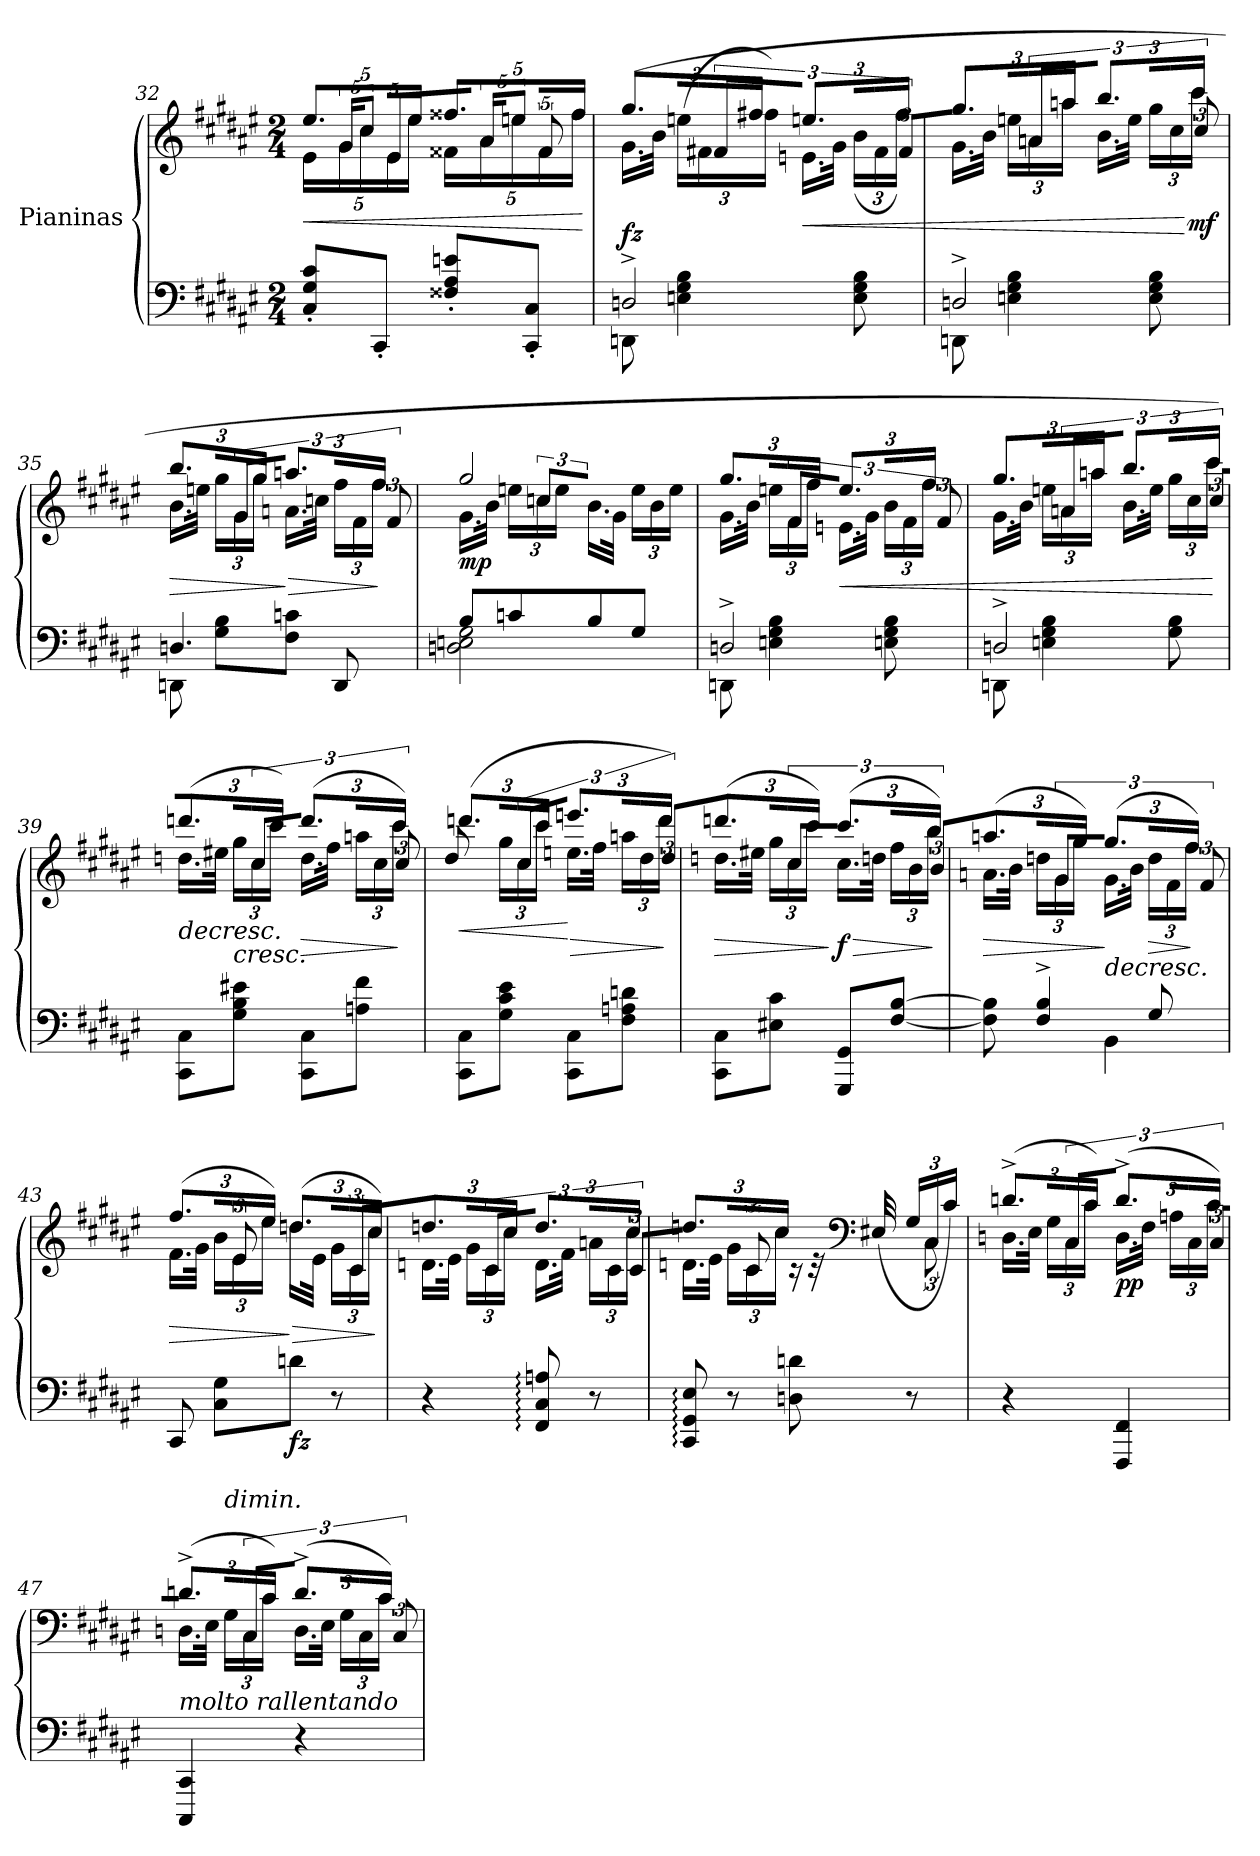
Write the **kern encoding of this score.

**kern	**kern	**dynam
*part1	*part1	*part1
*staff2	*staff1	*staff1/2
*I"Pianinas	*	*
*clefF4	*clefG2	*
*k[f#c#g#d#a#e#]	*k[f#c#g#d#a#e#]	*
*M2/4	*M2/4	*
=32	=32	=32
!	!	!LO:HP:b
*	*^	*
*	*	*^	*
*	*	*	*^	*
*	*	*Xbrackettup	*	*brackettup	*
8C#/' 8G#/' 8c#/'L	10.ee#/L	20e#\LL	10.e#/Jyy	20ryy	<
.	.	20g#\	.	20g#/KL	.
.	.	20cc#\	.	10cc#/J	.
8CC#'/J	.	.	.	.	.
.	20ryy	20e#\	10e#/L	.	.
.	20ee#/Jk	20ee#\JJ	.	20ryy	.
*	*	*Xbrackettup	*brackettup	*	*
8F##X/' 8A#/' 8en/'L	10.ff##X/L	20f##X\LL	10.f##/Jyy	20ryy	.
.	.	20a#\	.	20a#/KL	.
.	.	20een\	.	10ee/J	.
8CC#/' 8C#/'J	.	.	.	.	.
.	20ryy	20f##\	10f##/	.	.
.	20ff##/Jk	20ff##\JJ	.	20ryy	.
*	*v	*v	*v	*v	*
.	.	[
!!LO:LB:g=z
=33	=33	=33
*^	*^	*
*	*	*	*^	*
!	!	!	!	!	!LO:DY:a=2
2Dn^/	8DDn\	(12.gg#/L	16.g#\LL	8g#/yy	fz
.	.	.	32b\JJk	.	.
*	*	*	*Xbrackettup	*brackettup	*
.	4En\ 4G#\ 4B\	24ryy	(24een\LL	24ryy	.
.	.	24ryy	24f#X\	12f#/L	.
.	.	24ff#X/Jk	24ff#\JJ)	.	.
!	!	!	!	!	!LO:HP:b
.	.	12.een/L	16.en\LL	8e/Jyy	<
.	.	.	32g#\JJk	.	.
*	*	*	*Xbrackettup	*brackettup	*
.	8E\ 8G#\ 8B\	24ryy	(24b\LL	24ryy	.
.	.	24ryy	24f#\	12f#/L	.
.	.	24ff#/Jk	24ff#\JJ)	.	.
=34	=34	=34	=34	=34	=34
2Dn^/	8DDn\	12.gg#/L	16.g#\LL	8g#/Jyy	.
.	.	.	32b\JJk	.	.
*	*	*	*Xbrackettup	*brackettup	*
.	4En\ 4G#\ 4B\	24ryy	24een\LL	24ryy	.
.	.	24ryy	24an\	12a/L	.
.	.	24aan/Jk	24aa\JJ	.	.
.	.	12.bb/L	16.b\LL	8b/Jyy	.
.	.	.	32ee\JJk	.	.
*	*	*	*Xbrackettup	*brackettup	*
.	8E\ 8G#\ 8B\	24ryy	24gg#\LL	24ryy	.
.	.	24ryy	24cc#\	12cc#/	.
!	!	!	!	!	!LO:DY:n=1:b
.	.	24ccc#/Jk	24ccc#\JJ	.	[ mf
!!LO:LB:g=z	!!	!!
=35	=35	=35	=35	=35	=35
!	!	!	!	!	!LO:HP:b
4.Dn/	8DDn\	12.bb/L	16.b\LL	8b/yy	>
.	.	.	32een\JJk	.	.
*	*	*	*Xbrackettup	*brackettup	*
.	8G#\ 8B\L	24ryy	24gg#\LL	24ryy	.
.	.	24ryy	24g#\	12g#/L	.
.	.	24gg#/Jk	24gg#\JJ	.	.
!	!	!	!	!	!LO:HP:n=1:b
.	8F#\ 8cn\J	12.aan/L	16.an\LL	8a/Jyy	] >
.	.	.	32ccn\JJk	.	.
*	*	*	*Xbrackettup	*brackettup	*
8DD/	8ryy	24ryy	24ff#\LL	24ryy	.
.	.	24ryy	24f#\	12f#/	.
.	.	24ff#/Jk	24ff#\JJ	.	.
*v	*v	*	*	*	*
*	*v	*v	*v	*
.	.	]
=36	=36	=36
*^	*^	*
*	*	*	*^	*
!	!	!	!	!	!LO:DY:b
8B/L	2Dn\ 2En\ 2G#\	2gg#/	16.g#\LL	8ryy	mp
.	.	.	32b\JJk	.	.
*	*	*	*Xbrackettup	*brackettup	*
8cn/	.	.	24een\LL	24ryy	.
.	.	.	24ccn\	12cc/L	.
.	.	.	24ee\JJ	.	.
8B/	.	.	16.b\LL	8b/Jyy	.
.	.	.	32g#\JJk	.	.
*	*	*	*Xbrackettup	*	*
8G#/J	.	.	24ee\LL	8ryy	.
.	.	.	24b\	.	.
.	.	.	24ee\JJ	.	.
=37	=37	=37	=37	=37	=37
*	*	*brackettup	*	*	*
2Dn^/	8DDn\	12.gg#/L	16.g#\LL	8ryy	.
.	.	.	32b\JJk	.	.
*	*	*	*Xbrackettup	*brackettup	*
.	4En\ 4G#\ 4B\	24ryy	24een\LL	24ryy	.
.	.	24ryy	24f#\	12f#/L	.
.	.	24ff#/Jk	24ff#\JJ	.	.
!	!	!	!	!	!LO:HP:b
.	.	12.ee/L	16.en\LL	8e/Jyy	<
.	.	.	32g#\JJk	.	.
*	*	*	*Xbrackettup	*brackettup	*
.	8En\ 8G#\ 8B\	24ryy	24b\LL	24ryy	.
.	.	24ryy	24f#\	12f#/	.
.	.	24ff#/Jk	24ff#\JJ	.	.
!!LO:LB:g=z	!!	!!
=38	=38	=38	=38	=38	=38
2Dn^/	8DDn\	12.gg#/L	16.g#\LL	8g#/yy	.
.	.	.	32b\JJk	.	.
*	*	*	*Xbrackettup	*brackettup	*
.	4En\ 4G#\ 4B\	24ryy	24een\LL	24ryy	.
.	.	24ryy	24an\	12a/L	.
.	.	24aan/Jk	24aa\JJ	.	.
.	.	12.bb/L	16.b\LL	8b/Jyy	.
.	.	.	32ee\JJk	.	.
*	*	*	*Xbrackettup	*brackettup	*
.	8G#\ 8B\	24ryy	24gg#\LL	24ryy	.
.	.	24ryy	24cc#\	12cc#/L	.
.	.	24ccc#/Jk)	24ccc#\JJ	.	.
*v	*v	*	*	*	*
*	*v	*v	*v	*
.	.	[
=39	=39	=39
!	!	!LO:HP:b
*	*^	*
*	*	*^	*
8CC#\ 8C#\L	(12.dddn/L	16.ddn\LL	8dd/Jyy	>
.	.	32ee#X\JJk	.	.
!	!	!	!	!LO:HP:b
*	*	*Xbrackettup	*brackettup	*
8G#\ 8B\ 8e#X\J	24ryy	24gg#\LL	24ryy	<
.	24ryy	24cc#\	12cc#/L	.
.	24ccc#/Jk)	24ccc#\JJ	.	.
!	!	!	!	!LO:HP:n=1:b
8CC#\ 8C#\L	(12.ddd/L	16.dd\LL	8dd/Jyy	] >
.	.	32ff#\JJk	.	.
*	*	*Xbrackettup	*brackettup	*
8An\ 8f#\J	24raayy	24aan\LL	24ryy	.
.	24ryy	24cc#\	12cc#/	.
.	24ccc#/Jk)	24ccc#\JJ	.	.
*	*v	*v	*v	*
.	.	]
!!LO:PB:g=z
=40	=40	=40
!	!	!LO:HP:b
*	*^	*
*	*	*^	*
8CC#\ 8C#\L	(12.dddn/L	16.ddn\LLyy	8dd/	<
.	.	32ee#\JJk	.	.
*	*	*Xbrackettup	*brackettup	*
8G#\ 8c#\ 8e#\J	24rffyy	24gg#\LL	24ryy	.
.	24rffyy	24cc#\	12cc#/L	.
.	24ccc#/Jk	24ccc#\JJ	.	.
!	!	!	!	!LO:HP:n=1:b
8CC#\ 8C#\L	12.eeen/L	16.een\LL	8ee/Jyy	[ >
.	.	32ff#\JJk	.	.
*	*	*Xbrackettup	*brackettup	*
8F#\ 8An\ 8dn\J	24raayy	24aan\LL	24ryy	.
.	24raayy	24dd\	12dd/L	.
.	24ddd/Jk)	24ddd\JJ	.	.
*	*v	*v	*v	*
.	.	]
=41	=41	=41
!	!	!LO:HP:b
*	*^	*
*	*	*^	*
8CC#\ 8C#\L	(12.dddn/L	16.ddn\LL	8dd/Jyy	>
.	.	32ee#X\JJk	.	.
*	*	*Xbrackettup	*brackettup	*
8E#X\ 8c#\J	24rffyy	24gg#\LL	24ryy	.
.	24rffyy	24cc#\	12cc#/L	.
.	24ccc#/Jk)	24ccc#\JJ	.	.
!	!	!	!	!LO:HP:n=1:b
!	!	!	!	!LO:DY:n=1:b
8GGG#/ 8GG#/L	(12.ccc#/L	16.cc#\LL	8cc#/Jyy	[ ] > f
.	.	32ddn\JJk	.	.
*	*	*Xbrackettup	*brackettup	*
[8F#/ [8B/J	24rddyy	24ff#\LL	24ryy	.
.	24rddyy	24b\	12b/L	.
.	24bb/Jk)	24bb\JJ	.	.
*	*v	*v	*v	*
.	.	]
=42	=42	=42
*^	*	*
!	!	!	!LO:HP:b
*	*	*^	*
*	*	*	*^	*
8F#\] 8B\]	4ryy	(12.aan/L	16.an\LL	8a/Jyy	>
.	.	.	32b\JJk	.	.
*	*	*	*Xbrackettup	*brackettup	*
4F#/^ 4B/^	.	24rddyy	24ddn\LL	24ryy	.
.	.	24rddyy	24g#\	12g#/L	.
.	.	24gg#/Jk)	24gg#\JJ	.	.
!	!	!	!	!	!LO:HP:n=1:b
.	4BB\	(12.gg#/L	16.g#\LL	8g#/Jyy	] >
.	.	.	32b\JJk	.	.
!	!	!	!	!	!LO:HP:b
*	*	*	*Xbrackettup	*brackettup	*
8G#/	.	24rddyy	24dd\LL	24ryy	>
.	.	24rddyy	24f#\	12f#/	.
.	.	24ff#/Jk)	24ff#\JJ	.	.
*v	*v	*	*	*	*
*	*v	*v	*v	*
.	.	]
!!LO:LB:g=z
=43	=43	=43
!	!	!LO:HP:b
*	*^	*
*	*	*^	*
8CC#/	(12.ff#/L	16.f#\LL	8f#/yy	>
.	.	32g#\JJk	.	.
*	*	*Xbrackettup	*brackettup	*
8C#\ 8G#\L	24ryy	24b\LL	24ryy	.
.	24ryy	24e#\	12e#/	.
.	24ee#/Jk)	24ee#\JJ	.	.
!	!	!	!	!LO:HP:n=1:b
!	!	!	!	!LO:DY:n=1:b=2
8dn\J	(12.ddn/L	16.dd\LL	8ryy	] > fz
.	.	32e#\JJk	.	.
*	*	*Xbrackettup	*brackettup	*
8r	24ryy	24g#\LL	24ryy	.
.	24ryy	24c#\	12c#/L	.
.	24cc#/Jk)	24cc#\JJ	.	.
*	*v	*v	*v	*
.	.	]
=44	=44	=44
*	*^	*
*	*	*^	*
4r	12.ddn/L	16.dn\LL	8d/Jyy	.
.	.	32e#\JJk	.	.
*	*	*Xbrackettup	*brackettup	*
.	24ryy	24g#\LL	24ryy	.
.	24ryy	24c#\	12c#/L	.
.	24cc#/Jk	24cc#\JJ	.	.
8FF#/: 8C#/: 8An/:	12.dd/L	16.d\LL	8d/Jyy	.
.	.	32f#\JJk	.	.
*	*	*Xbrackettup	*brackettup	*
8r	24ryy	24an\LL	24ryy	.
.	24ryy	24c#\	12c#/L	.
.	24cc#/Jk	24cc#\JJ	.	.
=45	=45	=45	=45	=45
8CC#/: 8GG#/: 8E#/:	12.ddn/L	16.dn\LL	8d/Jyy	.
.	.	32e#\JJk	.	.
*	*	*Xbrackettup	*brackettup	*
8r	24ryy	24g#\LL	24ryy	.
.	24ryy	24c#\	12c#/	.
.	24cc#/Jk	24cc#\JJ	.	.
8Dn\ 8dn\	16rc	8ryy	4ryy	.
.	32rc	.	.	.
*	*clefF4	*	*	*
.	(32E#X/	.	.	.
*	*Xbrackettup	*brackettup	*	*
8r	24G#/LL	24ryy	.	.
.	24C#/	12C#\	.	.
.	24c#/JJ)	.	.	.
!!LO:LB:g=z	!!	!!
=46	=46	=46	=46	=46
4r	(12.dn^/L	16.Dn\LL	8D/yy	.
.	.	32E#\JJk	.	.
*	*	*Xbrackettup	*brackettup	*
.	24rFyy	24G#\LL	24ryy	.
.	24rFyy	24C#\	12C#/L	.
.	24c#/Jk)	24c#\JJ	.	.
*	*MM98	*	*	*
!	!	!	!	!LO:DY:n=1:b
4FFF#/ 4FF#/	(12.d^/L	16.D\LL	8D/Jyy	] pp
.	.	32F#\JJk	.	.
*	*	*Xbrackettup	*brackettup	*
*	*MM86	*	*	*
.	24rFyy	24An\LL	24ryy	.
.	24rFyy	24C#\	12C#/L	.
.	24c#/Jk)	24c#\JJ	.	.
=47	=47	=47	=47	=47
*	*MM76	*	*	*
!LO:TX:a:i:t=molto rallentando	!	!	!	!
4CCC#/ 4CC#/	(12.dn^/L	16.Dn\LL	8D/Jyy	.
.	.	32E#\JJk	.	.
*	*	*Xbrackettup	*brackettup	*
*	*MM71	*	*	*
!	!LO:TX:a:i:t=dimin.	!	!	!
.	24rAyy	24G#\LL	24ryy	.
.	24rFyy	24C#\	12C#/L	.
.	24c#/Jk)	24c#\JJ	.	.
*	*MM67	*	*	*
4r	(12.d^/L	16.D\LL	8D/Jyy	.
.	.	32E#\JJk	.	.
*	*	*Xbrackettup	*brackettup	*
*	*MM61	*	*	*
.	24ryy	24G#\LL	24ryy	.
.	24ryy	24C#\	12C#/L	.
.	24c#/Jk)	24c#\JJ	.	.
*	*v	*v	*v	*
=	=	=
*-	*-	*-
